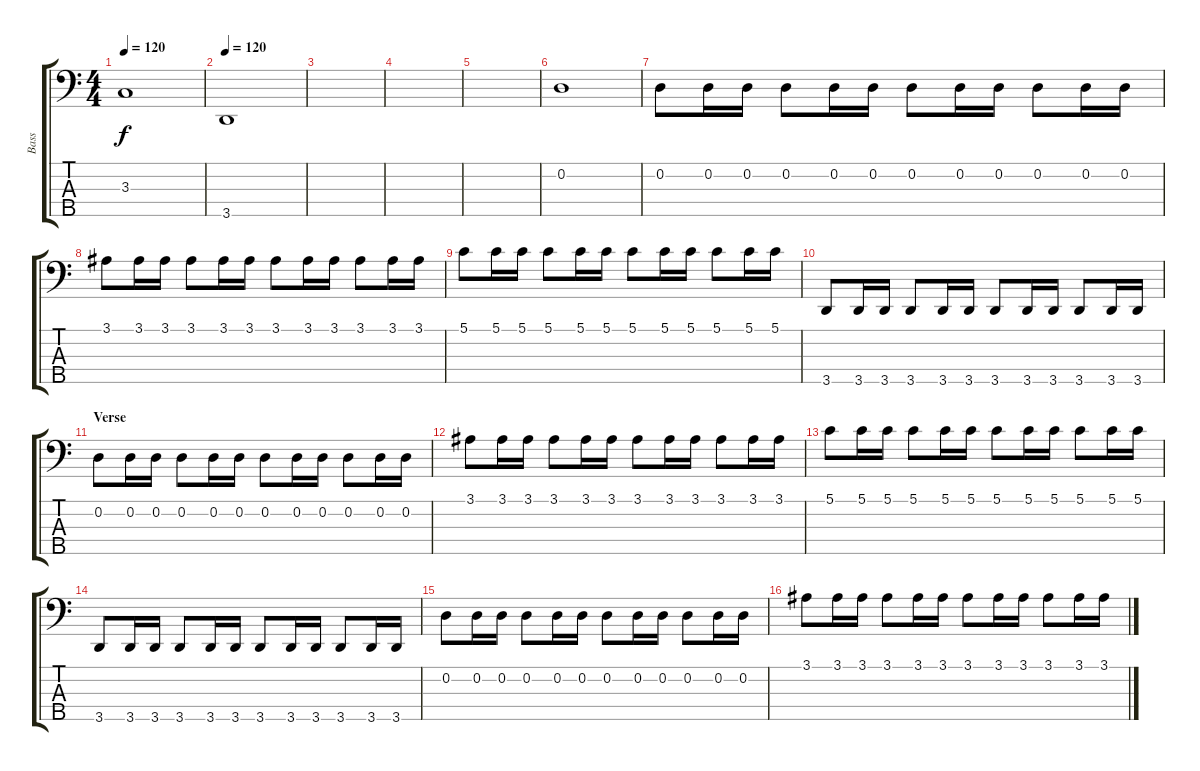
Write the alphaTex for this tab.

\track ("Bass" "Bass") {instrument electricbassfinger}
\staff {score tabs}
\tuning (G2 D2 A1 E1 B0) {hide}
\ts (4 4)
\tempo 120
\clef f4
\ks c
3.3.1{dy f} |
\tempo 120
3.5.1 |
|
|
|
0.2.1 |
0.2.8 0.2.16 0.2.16 0.2.8 0.2.16 0.2.16 0.2.8 0.2.16 0.2.16 0.2.8 0.2.16 0.2.16 |
3.1.8 3.1.16 3.1.16 3.1.8 3.1.16 3.1.16 3.1.8 3.1.16 3.1.16 3.1.8 3.1.16 3.1.16 |
5.1.8 5.1.16 5.1.16 5.1.8 5.1.16 5.1.16 5.1.8 5.1.16 5.1.16 5.1.8 5.1.16 5.1.16 |
3.5.8 3.5.16 3.5.16 3.5.8 3.5.16 3.5.16 3.5.8 3.5.16 3.5.16 3.5.8 3.5.16 3.5.16 |
\section ("" "Verse ")
0.2.8 0.2.16 0.2.16 0.2.8 0.2.16 0.2.16 0.2.8 0.2.16 0.2.16 0.2.8 0.2.16 0.2.16 |
3.1.8 3.1.16 3.1.16 3.1.8 3.1.16 3.1.16 3.1.8 3.1.16 3.1.16 3.1.8 3.1.16 3.1.16 |
5.1.8 5.1.16 5.1.16 5.1.8 5.1.16 5.1.16 5.1.8 5.1.16 5.1.16 5.1.8 5.1.16 5.1.16 |
3.5.8 3.5.16 3.5.16 3.5.8 3.5.16 3.5.16 3.5.8 3.5.16 3.5.16 3.5.8 3.5.16 3.5.16 |
0.2.8 0.2.16 0.2.16 0.2.8 0.2.16 0.2.16 0.2.8 0.2.16 0.2.16 0.2.8 0.2.16 0.2.16 |
3.1.8 3.1.16 3.1.16 3.1.8 3.1.16 3.1.16 3.1.8 3.1.16 3.1.16 3.1.8 3.1.16 3.1.16
